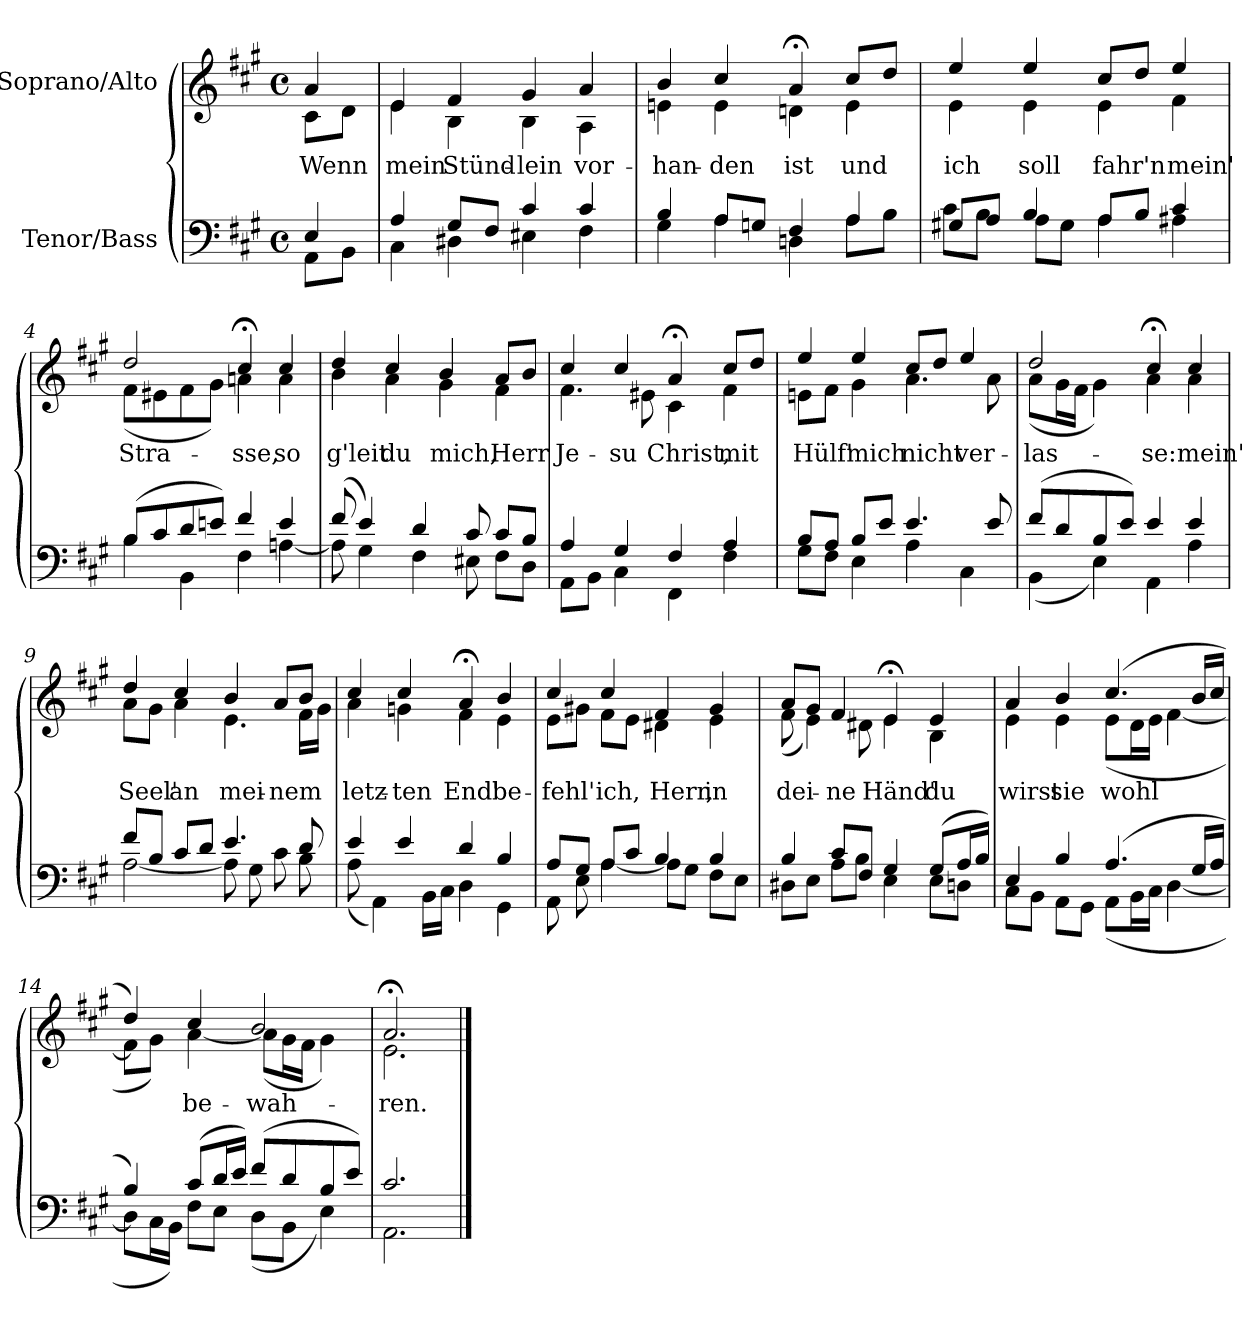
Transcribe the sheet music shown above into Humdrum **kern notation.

**kern	**kern	**text
*part2	*part1	*part1
*staff2	*staff1	*staff1
*I"Tenor/Bass	*I"Soprano/Alto	*
*clefF4	*clefG2	*
*k[f#c#g#]	*k[f#c#g#]	*
*M4/4	*M4/4	*
*met(c)	*met(c)	*
=	=	=
*^	*	*
!	!	!	!LO:LY:b
*	*	*^	*
4E/	8AA\L	4a/	8c#\L	Wenn
.	8BB\J	.	8d\J	.
=1	=1	=1	=1	=1
!	!	!	!	!LO:LY:b
4A/	4C#\	4e/	4e\	mein
!	!	!	!	!LO:LY:b
8G#/L	4D#X\	4f#/	4B\	Stünd-
8F#/J	.	.	.	.
!	!	!	!	!LO:LY:b
4c#/	4E#X\	4g#/	4B\	-lein
!	!	!	!	!LO:LY:b
4c#/	4F#\	4a/	4A\	vor-
=2	=2	=2	=2	=2
!	!	!	!	!LO:LY:b
4B/	4G#\	4b/	4en\	-han-
!	!	!	!	!LO:LY:b
8A/L	4A\	4cc#/	4e\	-den
8Gn/J	.	.	.	.
!	!	!	!	!LO:LY:b
4F#/	4Dn\	4a;</	4dn\	ist
!	!	!	!	!LO:LY:b
4A/	8A\L	8cc#/L	4e\	und
.	8B\J	8dd/J	.	.
=3	=3	=3	=3	=3
!	!	!	!	!LO:LY:b
8G#X/L	8c#\L	4ee/	4e\	ich
8A/J	8B\J	.	.	.
!	!	!	!	!LO:LY:b
4B/	8A\L	4ee/	4e\	soll
.	8G#\J	.	.	.
!	!	!	!	!LO:LY:b
8A/L	4A\	8cc#/L	4e\	fahr'n
8B/J	.	8dd/J	.	.
!	!	!	!	!LO:LY:b
4c#/	4A#X\	4ee/	4f#\	mein'
!!LO:LB:g=z	!!
=4	=4	=4	=4	=4
!	!	!	!	!LO:LY:b
(8B/L	4B\	2dd/	(8f#\L	Stra-
8c#/	.	.	8e#X\	.
8d/	4BB\	.	8f#\	.
8en/J)	.	.	8g#\J)	.
!	!	!	!	!LO:LY:b
4f#/	4F#\	4cc#;</	4an\	sse,
!	!	!	!	!LO:LY:b
4e/	[4An\	4cc#/	4a\	so
=5	=5	=5	=5	=5
!	!	!	!	!LO:LY:b
(8f#/	8A\]	4dd/	4b\	g'leit
4e/)	4G#\	.	.	.
!	!	!	!	!LO:LY:b
.	.	4cc#/	4a\	du
4d/	4F#\	.	.	.
!	!	!	!	!LO:LY:b
.	.	4b/	4g#\	mich,
8c#/	8E#X\	.	.	.
!	!	!	!	!LO:LY:b
8c#/L	8F#\L	8a/L	4f#\	Herr
8B/J	8D\J	8b/J	.	.
=6	=6	=6	=6	=6
!	!	!	!	!LO:LY:b
4A/	8AA\L	4cc#/	4.f#\	Je-
.	8BB\J	.	.	.
!	!	!	!	!LO:LY:b
4G#/	4C#\	4cc#/	.	-su
.	.	.	8e#X\	.
!	!	!	!	!LO:LY:b
4F#/	4FF#\	4a;</	4c#\	Christ,
!	!	!	!	!LO:LY:b
4A/	4F#\	8cc#/L	4f#\	mit
.	.	8dd/J	.	.
=7	=7	=7	=7	=7
!	!	!	!	!LO:LY:b
8B/L	8G#\L	4ee/	8en\L	Hülf'
8A/J	8F#\J	.	8f#\J	.
!	!	!	!	!LO:LY:b
8B/L	4E\	4ee/	4g#\	mich
8e/J	.	.	.	.
!	!	!	!	!LO:LY:b
4.e/	4A\	8cc#/L	4.a\	nicht
.	.	8dd/J	.	.
!	!	!	!	!LO:LY:b
.	4C#\	4ee/	.	ver-
8e/	.	.	8a\	.
!!LO:LB:g=z	!!
=8	=8	=8	=8	=8
!	!	!	!	!LO:LY:b
(8f#/L	(4BB\	2dd/	(8a\L	-las-
8d/	.	.	16g#\L	.
.	.	.	16f#\JJ	.
8B/	4E\)	.	4g#\)	.
8e/J)	.	.	.	.
!	!	!	!	!LO:LY:b
4e/	4AA\	4cc#;</	4a\	-se:
!	!	!	!	!LO:LY:b
4e/	4A\	4cc#/	4a\	mein'
=9	=9	=9	=9	=9
!	!	!	!	!LO:LY:b
8f#/L	[2A\	4dd/	8a\L	Seel'
8B/J	.	.	8g#\J	.
!	!	!	!	!LO:LY:b
8c#/L	.	4cc#/	4a\	an
8d/J	.	.	.	.
!	!	!	!	!LO:LY:b
4.e/	8A\]	4b/	4.e\	mei-
.	8G#\	.	.	.
!	!	!	!	!LO:LY:b
.	8c#\	8a/L	.	-nem
8d/	8B\	8b/J	16f#\LL	.
.	.	.	16g#\JJ	.
=10	=10	=10	=10	=10
!	!	!	!	!LO:LY:b
4e/	(8A\	4cc#/	4a\	letz-
.	4AA\)	.	.	.
!	!	!	!	!LO:LY:b
4e/	.	4cc#/	4gn\	-ten
.	16BB\LL	.	.	.
.	16C#\JJ	.	.	.
!	!	!	!	!LO:LY:b
4d/	4D\	4a;</	4f#\	End'
!	!	!	!	!LO:LY:b
4B/	4GG#\	4b/	4e\	be-
=11	=11	=11	=11	=11
!	!	!	!	!LO:LY:b
8A/L	8AA\	4cc#/	8e\L	-fehl'
8G#/J	8E\	.	8g#X\J	.
!	!	!	!	!LO:LY:b
8A/L	[4A\	4cc#/	8f#\L	ich,
8c#/J	.	.	8e\J	.
!	!	!	!	!LO:LY:b
4B/	8A\L]	4f#/	4d#X\	Herr,
.	8G#\J	.	.	.
!	!	!	!	!LO:LY:b
4B/	8F#\L	4g#/	4e\	in
.	8E\J	.	.	.
!!LO:LB:g=z	!!
=12	=12	=12	=12	=12
!	!	!	!	!LO:LY:b
4B/	8D#X\L	8a/L	(8f#\	dei-
.	8E\J	8g#/J	4e\)	.
!	!	!	!	!LO:LY:b
8c#/L	8A\L	4f#/	.	-ne
8F#/J	8B\J	.	8d#X\	.
!	!	!	!	!LO:LY:b
4G#/	4E\	4e;</	4e\	Händ'
!	!	!	!	!LO:LY:b
(8G#/L	8E\L	4e/	4B\	du
16A/L	8Dn\J	.	.	.
16B/JJ)	.	.	.	.
=13	=13	=13	=13	=13
!	!	!	!	!LO:LY:b
4E/	8C#\L	4a/	4e\	wirst
.	8BB\J	.	.	.
!	!	!	!	!LO:LY:b
4B/	8AA\L	4b/	4e\	sie
.	8GG#\J	.	.	.
!	!	!	!	!LO:LY:b
(4.A/	(8AA\L	(4.cc#/	(8e\L	wohl
.	16BB\L	.	16d\L	.
.	16C#\JJ	.	16e\JJ	.
.	[4D\	.	[4f#\	.
16G#/LL	.	16b/LL	.	.
16A/JJ	.	16cc#/JJ	.	.
=14	=14	=14	=14	=14
4B/)	8D\L]	4dd/)	8f#\L]	.
.	16C#\L	.	8g#\J)	.
.	16BB\JJ)	.	.	.
!	!	!	!	!LO:LY:b
(8c#/L	8F#\L	4cc#/	[4a\	be-
16d/L	8E\J	.	.	.
16e/JJ)	.	.	.	.
!	!	!	!	!LO:LY:b
(8f#/L	(8D\L	2b/	(8a\L]	-wah-
8d/	8BB\J	.	16g#\L	.
.	.	.	16f#\JJ	.
8B/	4E\)	.	4g#\)	.
8e/J)	.	.	.	.
=15	=15	=15	=15	=15
!	!	!	!	!LO:LY:b
2.c#/	2.AA\	2.a;</	2.e\	-ren.
*v	*v	*	*	*
*	*v	*v	*
==	==	==
*-	*-	*-
